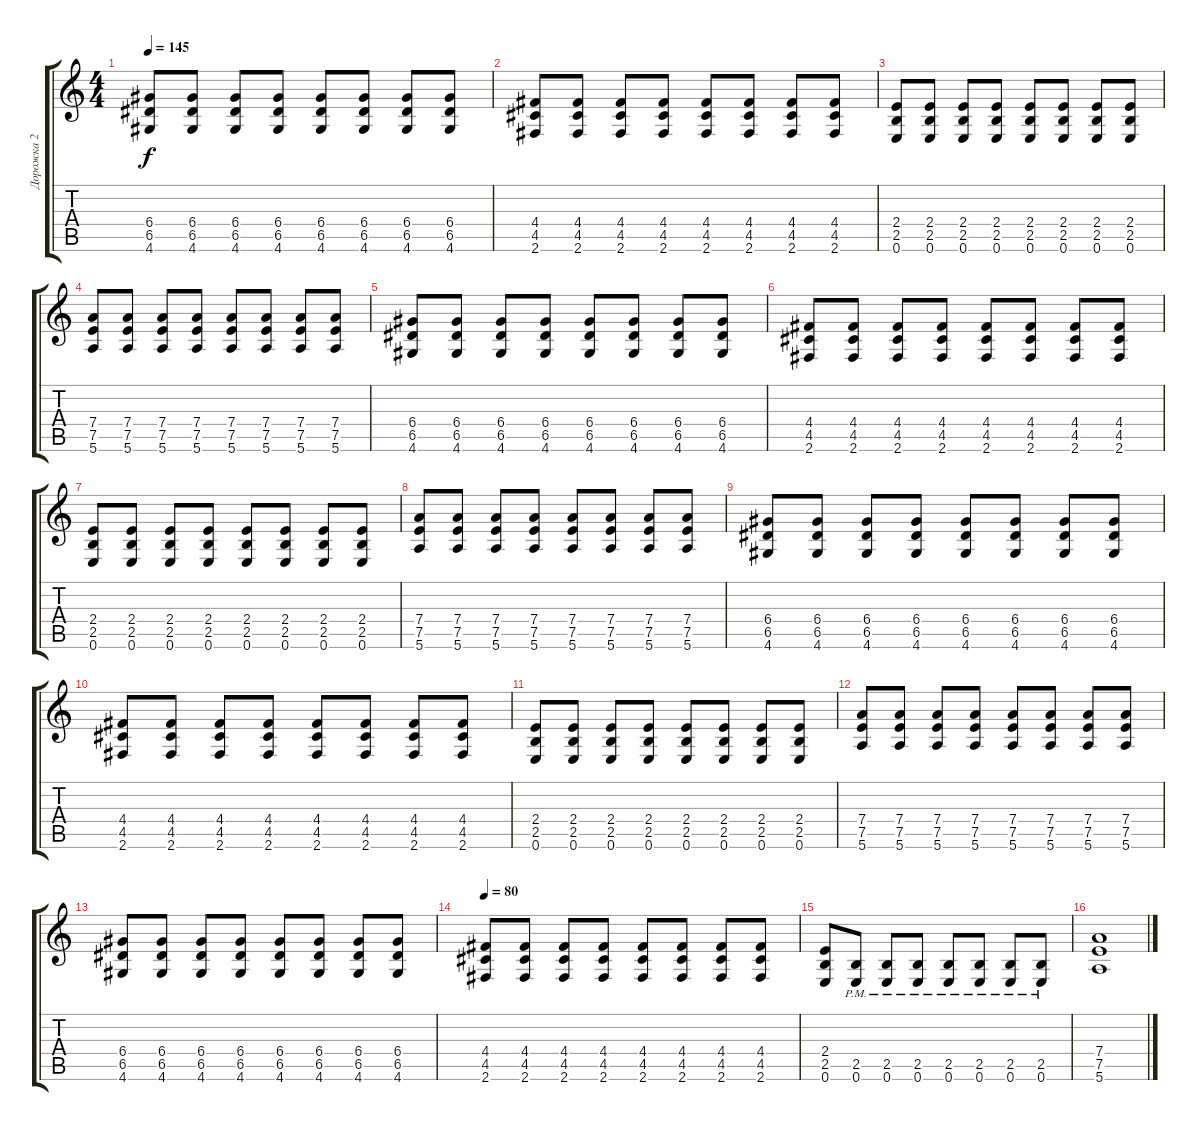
\track ("Дорожка 2" "Дорожка 2") {instrument distortionguitar}
\staff {score tabs}
\tuning (E4 B3 G3 D3 A2 E2) {hide}
\ts (4 4)
\tempo 145
\clef g2
\ks c
(6.4 6.5 4.6).8{dy f} (6.4 6.5 4.6).8 (6.4 6.5 4.6).8 (6.4 6.5 4.6).8 (6.4 6.5 4.6).8 (6.4 6.5 4.6).8 (6.4 6.5 4.6).8 (6.4 6.5 4.6).8 |
(4.4 4.5 2.6).8 (4.4 4.5 2.6).8 (4.4 4.5 2.6).8 (4.4 4.5 2.6).8 (4.4 4.5 2.6).8 (4.4 4.5 2.6).8 (4.4 4.5 2.6).8 (4.4 4.5 2.6).8 |
(2.4 2.5 0.6).8 (2.4 2.5 0.6).8 (2.4 2.5 0.6).8 (2.4 2.5 0.6).8 (2.4 2.5 0.6).8 (2.4 2.5 0.6).8 (2.4 2.5 0.6).8 (2.4 2.5 0.6).8 |
(7.4 7.5 5.6).8 (7.4 7.5 5.6).8 (7.4 7.5 5.6).8 (7.4 7.5 5.6).8 (7.4 7.5 5.6).8 (7.4 7.5 5.6).8 (7.4 7.5 5.6).8 (7.4 7.5 5.6).8 |
(6.4 6.5 4.6).8 (6.4 6.5 4.6).8 (6.4 6.5 4.6).8 (6.4 6.5 4.6).8 (6.4 6.5 4.6).8 (6.4 6.5 4.6).8 (6.4 6.5 4.6).8 (6.4 6.5 4.6).8 |
(4.4 4.5 2.6).8 (4.4 4.5 2.6).8 (4.4 4.5 2.6).8 (4.4 4.5 2.6).8 (4.4 4.5 2.6).8 (4.4 4.5 2.6).8 (4.4 4.5 2.6).8 (4.4 4.5 2.6).8 |
(2.4 2.5 0.6).8 (2.4 2.5 0.6).8 (2.4 2.5 0.6).8 (2.4 2.5 0.6).8 (2.4 2.5 0.6).8 (2.4 2.5 0.6).8 (2.4 2.5 0.6).8 (2.4 2.5 0.6).8 |
(7.4 7.5 5.6).8 (7.4 7.5 5.6).8 (7.4 7.5 5.6).8 (7.4 7.5 5.6).8 (7.4 7.5 5.6).8 (7.4 7.5 5.6).8 (7.4 7.5 5.6).8 (7.4 7.5 5.6).8 |
(6.4 6.5 4.6).8 (6.4 6.5 4.6).8 (6.4 6.5 4.6).8 (6.4 6.5 4.6).8 (6.4 6.5 4.6).8 (6.4 6.5 4.6).8 (6.4 6.5 4.6).8 (6.4 6.5 4.6).8 |
(4.4 4.5 2.6).8 (4.4 4.5 2.6).8 (4.4 4.5 2.6).8 (4.4 4.5 2.6).8 (4.4 4.5 2.6).8 (4.4 4.5 2.6).8 (4.4 4.5 2.6).8 (4.4 4.5 2.6).8 |
(2.4 2.5 0.6).8 (2.4 2.5 0.6).8 (2.4 2.5 0.6).8 (2.4 2.5 0.6).8 (2.4 2.5 0.6).8 (2.4 2.5 0.6).8 (2.4 2.5 0.6).8 (2.4 2.5 0.6).8 |
(7.4 7.5 5.6).8 (7.4 7.5 5.6).8 (7.4 7.5 5.6).8 (7.4 7.5 5.6).8 (7.4 7.5 5.6).8 (7.4 7.5 5.6).8 (7.4 7.5 5.6).8 (7.4 7.5 5.6).8 |
(6.4 6.5 4.6).8 (6.4 6.5 4.6).8 (6.4 6.5 4.6).8 (6.4 6.5 4.6).8 (6.4 6.5 4.6).8 (6.4 6.5 4.6).8 (6.4 6.5 4.6).8 (6.4 6.5 4.6).8 |
\tempo 80
(4.4 4.5 2.6).8 (4.4 4.5 2.6).8 (4.4 4.5 2.6).8 (4.4 4.5 2.6).8 (4.4 4.5 2.6).8 (4.4 4.5 2.6).8 (4.4 4.5 2.6).8 (4.4 4.5 2.6).8 |
(2.4 2.5 0.6).8 (2.5{pm} 0.6{pm}).8 (2.5{pm} 0.6{pm}).8 (2.5{pm} 0.6{pm}).8 (2.5{pm} 0.6{pm}).8 (2.5{pm} 0.6{pm}).8 (2.5{pm} 0.6{pm}).8 (2.5{pm} 0.6{pm}).8 |
(7.4 7.5 5.6).1
